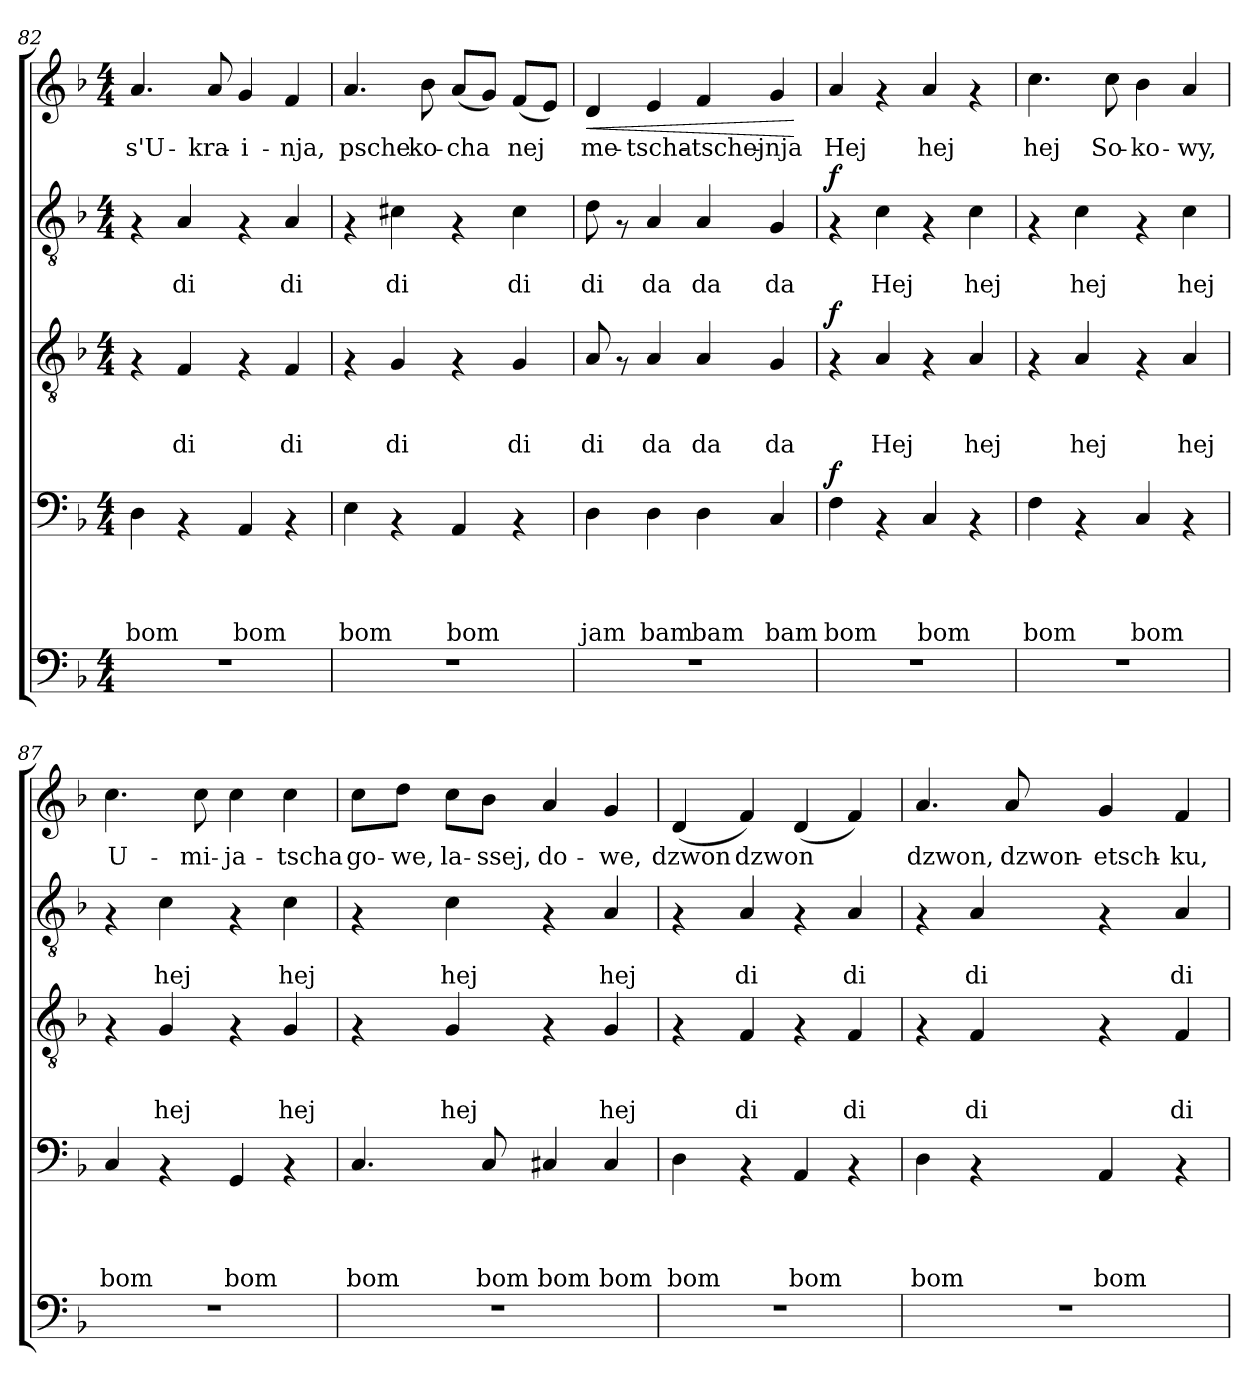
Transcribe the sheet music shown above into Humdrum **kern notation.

**kern	**kern	**text	**text	**text	**text	**dynam	**kern	**text	**text	**text	**dynam	**kern	**text	**text	**dynam	**kern	**text	**dynam
*part5	*part4	*part4	*part4	*part4	*part4	*part4	*part3	*part3	*part3	*part3	*part3	*part2	*part2	*part2	*part2	*part1	*part1	*part1
*staff5	*staff4	*staff4	*staff4	*staff4	*staff4	*staff4	*staff3	*staff3	*staff3	*staff3	*staff3	*staff2	*staff2	*staff2	*staff2	*staff1	*staff1	*staff1
*clefF4	*clefF4	*	*	*	*	*	*clefGv2	*	*	*	*	*clefGv2	*	*	*	*clefG2	*	*
*k[b-]	*k[b-]	*	*	*	*	*	*k[b-]	*	*	*	*	*k[b-]	*	*	*	*k[b-]	*	*
*F:	*F:	*	*	*	*	*	*F:	*	*	*	*	*F:	*	*	*	*F:	*	*
*M4/4	*M4/4	*	*	*	*	*	*M4/4	*	*	*	*	*M4/4	*	*	*	*M4/4	*	*
=82	=82	=82	=82	=82	=82	=82	=82	=82	=82	=82	=82	=82	=82	=82	=82	=82	=82	=82
!	!	!	!	!	!LO:LY:b	!	!	!	!	!	!	!	!	!	!	!	!LO:LY:b	!
1r	4D\	.	.	.	bom	.	4rF	.	.	.	.	4rF	.	.	.	4.a/	s'U-	.
!	!	!	!	!	!	!	!	!	!	!LO:LY:b	!	!	!	!LO:LY:b	!	!	!	!
.	4rAA	.	.	.	.	.	4F/	.	.	di	.	4A/	.	di	.	.	.	.
!	!	!	!	!	!	!	!	!	!	!	!	!	!	!	!	!	!LO:LY:b	!
.	.	.	.	.	.	.	.	.	.	.	.	.	.	.	.	8a/	-kra-	.
!	!	!	!	!	!LO:LY:b	!	!	!	!	!	!	!	!	!	!	!	!LO:LY:b	!
.	4AA/	.	.	.	bom	.	4rF	.	.	.	.	4rF	.	.	.	4g/	-i-	.
!	!	!	!	!	!	!	!	!	!	!LO:LY:b	!	!	!	!LO:LY:b	!	!	!LO:LY:b	!
.	4rAA	.	.	.	.	.	4F/	.	.	di	.	4A/	.	di	.	4f/	-nja,	.
=83	=83	=83	=83	=83	=83	=83	=83	=83	=83	=83	=83	=83	=83	=83	=83	=83	=83	=83
!	!	!	!	!	!LO:LY:b	!	!	!	!	!	!	!	!	!	!	!	!LO:LY:b	!
1r	4E\	.	.	.	bom	.	4rF	.	.	.	.	4rF	.	.	.	4.a/	psche	.
!	!	!	!	!	!	!	!	!	!	!LO:LY:b	!	!	!	!LO:LY:b	!	!	!	!
.	4rAA	.	.	.	.	.	4G/	.	.	di	.	4c#X\	.	di	.	.	.	.
!	!	!	!	!	!	!	!	!	!	!	!	!	!	!	!	!	!LO:LY:b	!
.	.	.	.	.	.	.	.	.	.	.	.	.	.	.	.	8b-\	ko-	.
!	!	!	!	!	!LO:LY:b	!	!	!	!	!	!	!	!	!	!	!	!LO:LY:b	!
.	4AA/	.	.	.	bom	.	4rF	.	.	.	.	4rF	.	.	.	(<8a/L	-cha	.
.	.	.	.	.	.	.	.	.	.	.	.	.	.	.	.	8g/J)	.	.
!	!	!	!	!	!	!	!	!	!	!LO:LY:b	!	!	!	!LO:LY:b	!	!	!LO:LY:b	!
.	4rAA	.	.	.	.	.	4G/	.	.	di	.	4c#\	.	di	.	(<8f/L	nej	.
.	.	.	.	.	.	.	.	.	.	.	.	.	.	.	.	8e/J)	.	.
=84	=84	=84	=84	=84	=84	=84	=84	=84	=84	=84	=84	=84	=84	=84	=84	=84	=84	=84
!	!	!	!	!	!LO:LY:b	!	!	!	!	!LO:LY:b	!	!	!	!LO:LY:b	!	!	!LO:LY:b	!LO:HP:b
1r	4D\	.	.	.	jam	.	8A/	.	.	di	.	8d\	.	di	.	4d/	me-	<
.	.	.	.	.	.	.	8rF	.	.	.	.	8rF	.	.	.	.	.	.
!	!	!	!	!	!LO:LY:b	!	!	!	!	!LO:LY:b	!	!	!	!LO:LY:b	!	!	!LO:LY:b	!
.	4D\	.	.	.	bam	.	4A/	.	.	da	.	4A/	.	da	.	4e/	-tscha-	.
!	!	!	!	!	!LO:LY:b	!	!	!	!	!LO:LY:b	!	!	!	!LO:LY:b	!	!	!LO:LY:b	!
.	4D\	.	.	.	bam	.	4A/	.	.	da	.	4A/	.	da	.	4f/	-tschej-	.
!	!	!	!	!	!LO:LY:b	!	!	!	!	!LO:LY:b	!	!	!	!LO:LY:b	!	!	!LO:LY:b	!
.	4C/	.	.	.	bam	.	4G/	.	.	da	.	4G/	.	da	.	4g/	-nja	.
.	.	.	.	.	.	.	.	.	.	.	.	.	.	.	.	.	.	[
!!LO:PB:g=z
=85	=85	=85	=85	=85	=85	=85	=85	=85	=85	=85	=85	=85	=85	=85	=85	=85	=85	=85
!	!	!	!	!	!LO:LY:b	!LO:DY:b	!	!	!	!	!LO:DY:b	!	!	!	!LO:DY:b	!	!LO:LY:b	!
1r	4F\	.	.	.	bom	f	4rF	.	.	.	f	4rF	.	.	f	4a/	Hej	.
!	!	!	!	!	!	!	!	!	!	!LO:LY:b	!	!	!	!LO:LY:b	!	!	!	!
.	4rAA	.	.	.	.	.	4A/	.	.	Hej	.	4c\	.	Hej	.	4rf	.	.
!	!	!	!	!	!LO:LY:b	!	!	!	!	!	!	!	!	!	!	!	!LO:LY:b	!
.	4C/	.	.	.	bom	.	4rF	.	.	.	.	4rF	.	.	.	4a/	hej	.
!	!	!	!	!	!	!	!	!	!	!LO:LY:b	!	!	!	!LO:LY:b	!	!	!	!
.	4rAA	.	.	.	.	.	4A/	.	.	hej	.	4c\	.	hej	.	4rf	.	.
=86	=86	=86	=86	=86	=86	=86	=86	=86	=86	=86	=86	=86	=86	=86	=86	=86	=86	=86
!	!	!	!	!	!LO:LY:b	!	!	!	!	!	!	!	!	!	!	!	!LO:LY:b	!
1r	4F\	.	.	.	bom	.	4rF	.	.	.	.	4rF	.	.	.	4.cc\	hej	.
!	!	!	!	!	!	!	!	!	!	!LO:LY:b	!	!	!	!LO:LY:b	!	!	!	!
.	4rAA	.	.	.	.	.	4A/	.	.	hej	.	4c\	.	hej	.	.	.	.
!	!	!	!	!	!	!	!	!	!	!	!	!	!	!	!	!	!LO:LY:b	!
.	.	.	.	.	.	.	.	.	.	.	.	.	.	.	.	8cc\	So-	.
!	!	!	!	!	!LO:LY:b	!	!	!	!	!	!	!	!	!	!	!	!LO:LY:b	!
.	4C/	.	.	.	bom	.	4rF	.	.	.	.	4rF	.	.	.	4b-\	-ko-	.
!	!	!	!	!	!	!	!	!	!	!LO:LY:b	!	!	!	!LO:LY:b	!	!	!LO:LY:b	!
.	4rAA	.	.	.	.	.	4A/	.	.	hej	.	4c\	.	hej	.	4a/	-wy,	.
=87	=87	=87	=87	=87	=87	=87	=87	=87	=87	=87	=87	=87	=87	=87	=87	=87	=87	=87
!	!	!	!	!	!LO:LY:b	!	!	!	!	!	!	!	!	!	!	!	!LO:LY:b	!
1r	4C/	.	.	.	bom	.	4rF	.	.	.	.	4rF	.	.	.	4.cc\	U-	.
!	!	!	!	!	!	!	!	!	!	!LO:LY:b	!	!	!	!LO:LY:b	!	!	!	!
.	4rAA	.	.	.	.	.	4G/	.	.	hej	.	4c\	.	hej	.	.	.	.
!	!	!	!	!	!	!	!	!	!	!	!	!	!	!	!	!	!LO:LY:b	!
.	.	.	.	.	.	.	.	.	.	.	.	.	.	.	.	8cc\	-mi-	.
!	!	!	!	!	!LO:LY:b	!	!	!	!	!	!	!	!	!	!	!	!LO:LY:b	!
.	4GG/	.	.	.	bom	.	4rF	.	.	.	.	4rF	.	.	.	4cc\	-ja-	.
!	!	!	!	!	!	!	!	!	!	!LO:LY:b	!	!	!	!LO:LY:b	!	!	!LO:LY:b	!
.	4rAA	.	.	.	.	.	4G/	.	.	hej	.	4c\	.	hej	.	4cc\	-tscha	.
=88	=88	=88	=88	=88	=88	=88	=88	=88	=88	=88	=88	=88	=88	=88	=88	=88	=88	=88
!	!	!	!	!	!LO:LY:b	!	!	!	!	!	!	!	!	!	!	!	!LO:LY:b	!
1r	4.C/	.	.	.	bom	.	4rF	.	.	.	.	4rF	.	.	.	8cc\L	go-	.
!	!	!	!	!	!	!	!	!	!	!	!	!	!	!	!	!	!LO:LY:b	!
.	.	.	.	.	.	.	.	.	.	.	.	.	.	.	.	8dd\J	-we,	.
!	!	!	!	!	!	!	!	!	!	!LO:LY:b	!	!	!	!LO:LY:b	!	!	!LO:LY:b	!
.	.	.	.	.	.	.	4G/	.	.	hej	.	4c\	.	hej	.	8cc\L	la-	.
!	!	!	!	!	!LO:LY:b	!	!	!	!	!	!	!	!	!	!	!	!LO:LY:b	!
.	8C/	.	.	.	bom	.	.	.	.	.	.	.	.	.	.	8b-\J	-ssej,	.
!	!	!	!	!	!LO:LY:b	!	!	!	!	!	!	!	!	!	!	!	!LO:LY:b	!
.	4C#X/	.	.	.	bom	.	4rF	.	.	.	.	4rF	.	.	.	4a/	do-	.
!	!	!	!	!	!LO:LY:b	!	!	!	!	!LO:LY:b	!	!	!	!LO:LY:b	!	!	!LO:LY:b	!
.	4C#/	.	.	.	bom	.	4G/	.	.	hej	.	4A/	.	hej	.	4g/	-we,	.
=89	=89	=89	=89	=89	=89	=89	=89	=89	=89	=89	=89	=89	=89	=89	=89	=89	=89	=89
!	!	!	!	!	!LO:LY:b	!	!	!	!	!	!	!	!	!	!	!	!LO:LY:b	!
1r	4D\	.	.	.	bom	.	4rF	.	.	.	.	4rF	.	.	.	(<4d/	dzwon	.
!	!	!	!	!	!	!	!	!	!	!LO:LY:b	!	!	!	!LO:LY:b	!	!	!LO:LY:b	!
.	4rAA	.	.	.	.	.	4F/	.	.	di	.	4A/	.	di	.	4f/)	dzwon	.
!	!	!	!	!	!LO:LY:b	!	!	!	!	!	!	!	!	!	!	!	!	!
.	4AA/	.	.	.	bom	.	4rF	.	.	.	.	4rF	.	.	.	(<4d/	.	.
!	!	!	!	!	!	!	!	!	!	!LO:LY:b	!	!	!	!LO:LY:b	!	!	!	!
.	4rAA	.	.	.	.	.	4F/	.	.	di	.	4A/	.	di	.	4f/)	.	.
=90	=90	=90	=90	=90	=90	=90	=90	=90	=90	=90	=90	=90	=90	=90	=90	=90	=90	=90
!	!	!	!	!	!LO:LY:b	!	!	!	!	!	!	!	!	!	!	!	!LO:LY:b	!
1r	4D\	.	.	.	bom	.	4rF	.	.	.	.	4rF	.	.	.	4.a/	dzwon,	.
!	!	!	!	!	!	!	!	!	!	!LO:LY:b	!	!	!	!LO:LY:b	!	!	!	!
.	4rAA	.	.	.	.	.	4F/	.	.	di	.	4A/	.	di	.	.	.	.
!	!	!	!	!	!	!	!	!	!	!	!	!	!	!	!	!	!LO:LY:b	!
.	.	.	.	.	.	.	.	.	.	.	.	.	.	.	.	8a/	dzwon-	.
!	!	!	!	!	!LO:LY:b	!	!	!	!	!	!	!	!	!	!	!	!LO:LY:b	!
.	4AA/	.	.	.	bom	.	4rF	.	.	.	.	4rF	.	.	.	4g/	-etsch-	.
!	!	!	!	!	!	!	!	!	!	!LO:LY:b	!	!	!	!LO:LY:b	!	!	!LO:LY:b	!
.	4rAA	.	.	.	.	.	4F/	.	.	di	.	4A/	.	di	.	4f/	-ku,	.
=	=	=	=	=	=	=	=	=	=	=	=	=	=	=	=	=	=	=
*-	*-	*-	*-	*-	*-	*-	*-	*-	*-	*-	*-	*-	*-	*-	*-	*-	*-	*-
